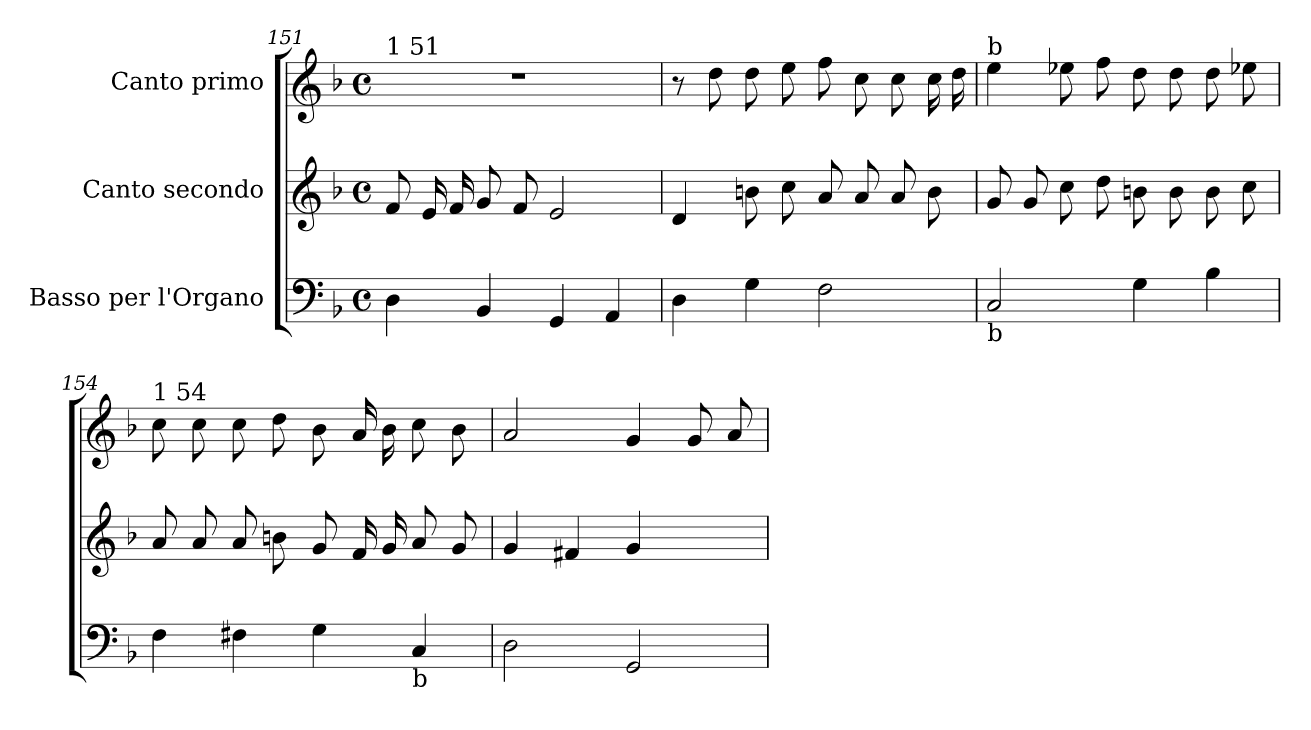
**kern	**kern	**kern
*part3	*part2	*part1
*staff3	*staff2	*staff1
*I"Basso per l'Organo	*I"Canto secondo	*I"Canto primo
!!LO:LB:g=z
*clefF4	*clefG2	*clefG2
*ITrd7c12	*	*
*k[b-]	*k[b-]	*k[b-]
*F:	*F:	*F:
*M4/4	*M4/4	*M4/4
*met(c)	*met(c)	*met(c)
=151	=151	=151
!	!	!LO:TX:a:t=1 51
4DD\	8f/	1r
.	16e/	.
.	16f/	.
4BBB-/	8g/	.
.	8f/	.
4GGG/	2e/	.
4AAA/	.	.
=152	=152	=152
4DD\	4d/	8r
.	.	8dd\
4GG\	8b\	8dd\
.	8cc\	8ee\
2FF\	8a/	8ff\
.	8a/	8cc\
.	8a/	8cc\
.	8b\	16cc\
.	.	16dd\
=153	=153	=153
!	!	!LO:TX:a:t=b
!LO:TX:b:t=b	!	!
2CC/	8g/	4ee\
.	8g/	.
.	8cc\	8ee-X\
.	8dd\	8ff\
4GG\	8b\	8dd\
.	8b\	8dd\
4BB-\	8b\	8dd\
.	8cc\	8ee-X\
!!LO:LB:g=z
=154	=154	=154
!	!	!LO:TX:a:t=1 54
4FF\	8a/	8cc\
.	8a/	8cc\
4FF#X\	8a/	8cc\
.	8b\	8dd\
4GG\	8g/	8b-\
.	16f/	16a/
.	16g/	16b-\
!LO:TX:b:t=b	!	!
4CC/	8a/	8cc\
.	8g/	8b-\
=155	=155	=155
2DD\	4g/	2a/
.	4f#X/	.
2GGG/	4g/	4g/
.	4ryy	8g/
.	.	8a/
=	=	=
*-	*-	*-
